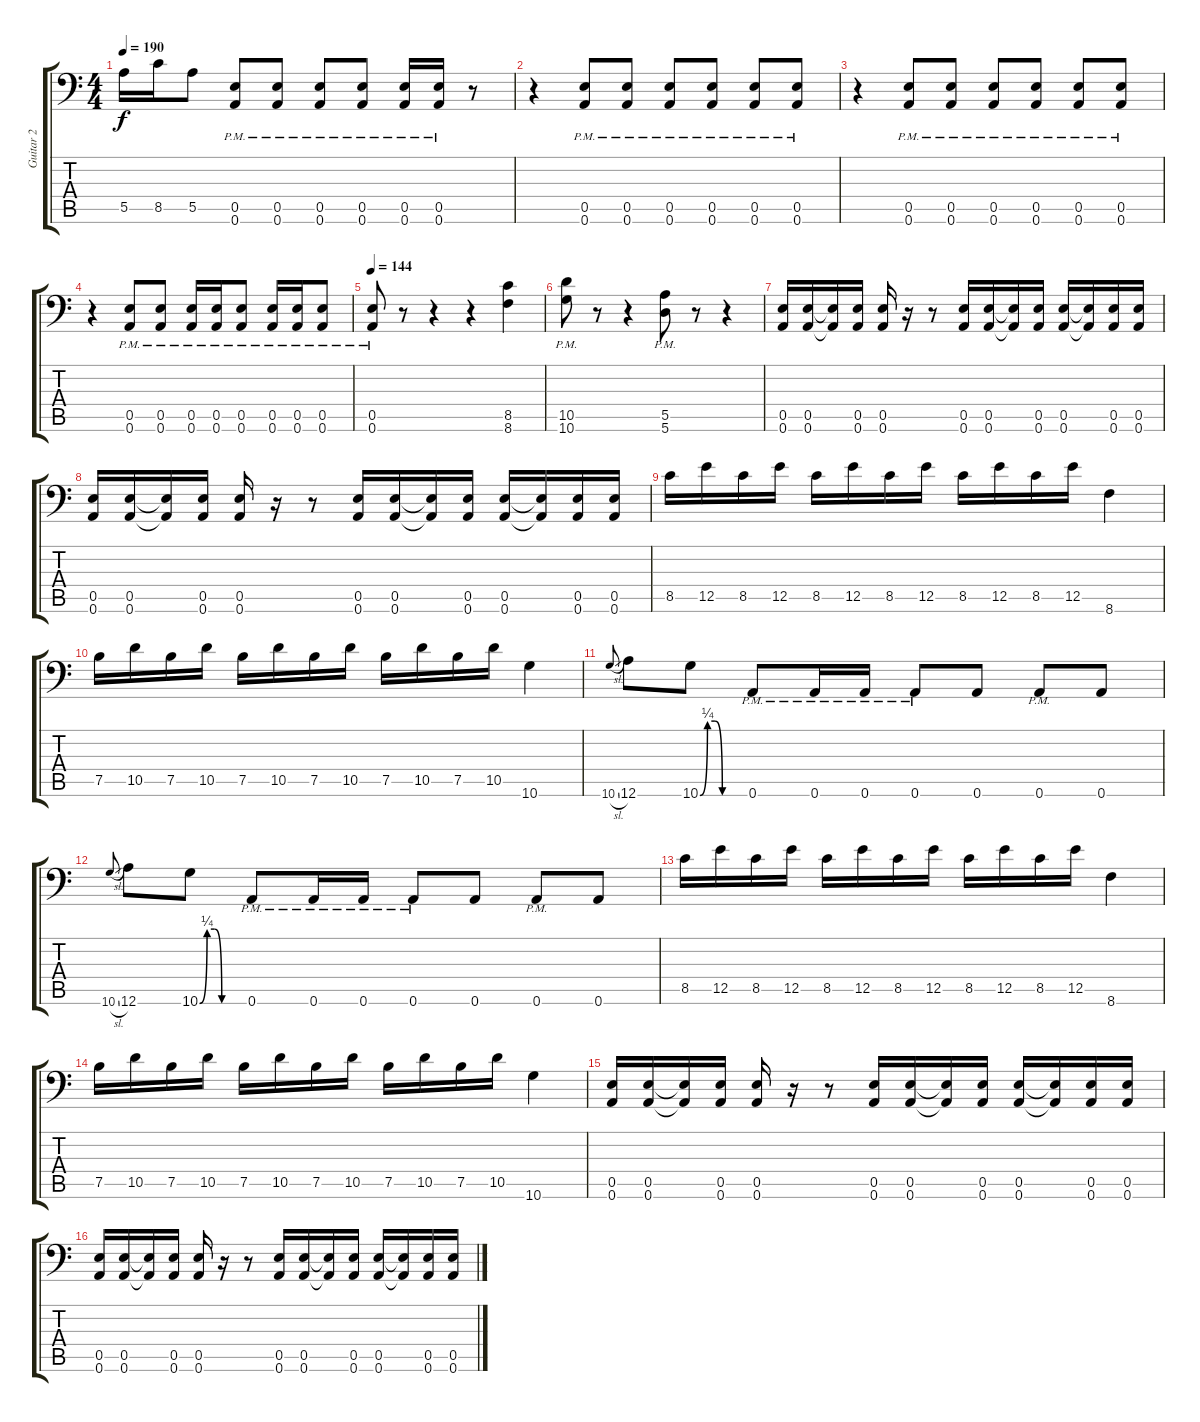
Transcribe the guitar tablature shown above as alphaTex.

\track ("Guitar 2" "Guitar 2") {instrument distortionguitar}
\staff {score tabs}
\tuning (B3 Gb3 D3 A2 E2 A1) {hide}
\ts (4 4)
\tempo 190
\clef f4
\ks c
5.5.16{dy f} 8.5.16 5.5.8 (0.5{pm} 0.6{pm}).8 (0.5{pm} 0.6{pm}).8 (0.5{pm} 0.6{pm}).8 (0.5{pm} 0.6{pm}).8 (0.5{pm} 0.6{pm}).16 (0.5{pm} 0.6{pm}).16 r.8 |
r.4 (0.5{pm} 0.6{pm}).8 (0.5{pm} 0.6{pm}).8 (0.5{pm} 0.6{pm}).8 (0.5{pm} 0.6{pm}).8 (0.5{pm} 0.6{pm}).8 (0.5{pm} 0.6{pm}).8 |
r.4 (0.5{pm} 0.6{pm}).8 (0.5{pm} 0.6{pm}).8 (0.5{pm} 0.6{pm}).8 (0.5{pm} 0.6{pm}).8 (0.5{pm} 0.6{pm}).8 (0.5{pm} 0.6{pm}).8 |
r.4 (0.5{pm} 0.6{pm}).8 (0.5{pm} 0.6{pm}).8 (0.5{pm} 0.6{pm}).16 (0.5{pm} 0.6{pm}).16 (0.5{pm} 0.6{pm}).8 (0.5{pm} 0.6{pm}).16 (0.5{pm} 0.6{pm}).16 (0.5{pm} 0.6{pm}).8 |
\tempo 144
(0.5{pm} 0.6{pm}).8 r.8 r.4 r.4 (8.5 8.6).4 |
(10.5{pm} 10.6{pm}).8 r.8 r.4 (5.5{pm} 5.6{pm}).8 r.8 r.4 |
(0.5 0.6).16 (0.5 0.6).16 (0.5{t} 0.6{t}).16 (0.5 0.6).16 (0.5 0.6).16 r.16 r.8 (0.5 0.6).16 (0.5 0.6).16 (0.5{t} 0.6{t}).16 (0.5 0.6).16 (0.5 0.6).16 (0.5{t} 0.6{t}).16 (0.5 0.6).16 (0.5 0.6).16 |
(0.5 0.6).16 (0.5 0.6).16 (0.5{t} 0.6{t}).16 (0.5 0.6).16 (0.5 0.6).16 r.16 r.8 (0.5 0.6).16 (0.5 0.6).16 (0.5{t} 0.6{t}).16 (0.5 0.6).16 (0.5 0.6).16 (0.5{t} 0.6{t}).16 (0.5 0.6).16 (0.5 0.6).16 |
8.5.16 12.5.16 8.5.16 12.5.16 8.5.16 12.5.16 8.5.16 12.5.16 8.5.16 12.5.16 8.5.16 12.5.16 8.6.4 |
7.5.16 10.5.16 7.5.16 10.5.16 7.5.16 10.5.16 7.5.16 10.5.16 7.5.16 10.5.16 7.5.16 10.5.16 10.6.4 |
10.6{sl}.8{gr onbeat} 12.6.8 10.6{be (custom 0 0 10 1 20 1 30 0 60 0)}.8 0.6{pm}.8 0.6{pm}.16 0.6{pm}.16 0.6{pm}.8 0.6.8 0.6{pm}.8 0.6.8 |
10.6{sl}.8{gr onbeat} 12.6.8 10.6{be (custom 0 0 10 1 20 1 30 0 60 0)}.8 0.6{pm}.8 0.6{pm}.16 0.6{pm}.16 0.6{pm}.8 0.6.8 0.6{pm}.8 0.6.8 |
8.5.16 12.5.16 8.5.16 12.5.16 8.5.16 12.5.16 8.5.16 12.5.16 8.5.16 12.5.16 8.5.16 12.5.16 8.6.4 |
7.5.16 10.5.16 7.5.16 10.5.16 7.5.16 10.5.16 7.5.16 10.5.16 7.5.16 10.5.16 7.5.16 10.5.16 10.6.4 |
(0.5 0.6).16 (0.5 0.6).16 (0.5{t} 0.6{t}).16 (0.5 0.6).16 (0.5 0.6).16 r.16 r.8 (0.5 0.6).16 (0.5 0.6).16 (0.5{t} 0.6{t}).16 (0.5 0.6).16 (0.5 0.6).16 (0.5{t} 0.6{t}).16 (0.5 0.6).16 (0.5 0.6).16 |
(0.5 0.6).16 (0.5 0.6).16 (0.5{t} 0.6{t}).16 (0.5 0.6).16 (0.5 0.6).16 r.16 r.8 (0.5 0.6).16 (0.5 0.6).16 (0.5{t} 0.6{t}).16 (0.5 0.6).16 (0.5 0.6).16 (0.5{t} 0.6{t}).16 (0.5 0.6).16 (0.5 0.6).16
